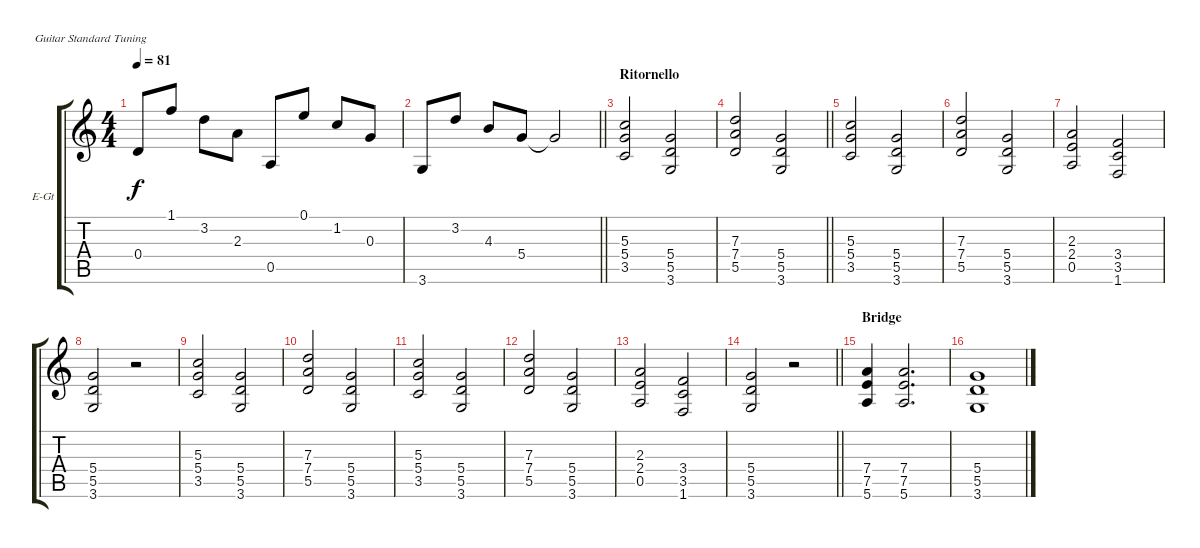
\bracketExtendMode groupsimilarinstruments
\firstSystemTrackNameOrientation horizontal
\otherSystemsTrackNameOrientation horizontal
\track ("Chitarra Elettrica Matthias" "E-Gt") {instrument overdrivenguitar}
\staff {score tabs}
\tuning (E4 B3 G3 D3 A2 E2)
\ts (4 4)
\tempo 81
\clef g2
\ks c
0.4.8{dy f} 1.1.8 3.2.8 2.3.8 0.5.8 0.1.8 1.2.8 0.3.8 |
\barLineRight lightlight
3.6.8 3.2.8 4.3.8 5.4.8 5.4{t}.2 |
\section ("" "Ritornello")
(5.3 5.4 3.5).2 (5.4 5.5 3.6).2 |
\barLineRight lightlight
(7.3 7.4 5.5).2 (5.4 5.5 3.6).2 |
(5.3 5.4 3.5).2 (5.4 5.5 3.6).2 |
(7.3 7.4 5.5).2 (5.4 5.5 3.6).2 |
(2.3 2.4 0.5).2 (3.4 3.5 1.6).2 |
(5.4 5.5 3.6).2 r.2 |
(5.3 5.4 3.5).2 (5.4 5.5 3.6).2 |
(7.3 7.4 5.5).2 (5.4 5.5 3.6).2 |
(5.3 5.4 3.5).2 (5.4 5.5 3.6).2 |
(7.3 7.4 5.5).2 (5.4 5.5 3.6).2 |
(2.3 2.4 0.5).2 (3.4 3.5 1.6).2 |
\barLineRight lightlight
(5.4 5.5 3.6).2 r.2 |
\section ("" "Bridge")
(7.4 7.5 5.6).4 (7.4 7.5 5.6).2{d} |
(5.4 5.5 3.6).1
